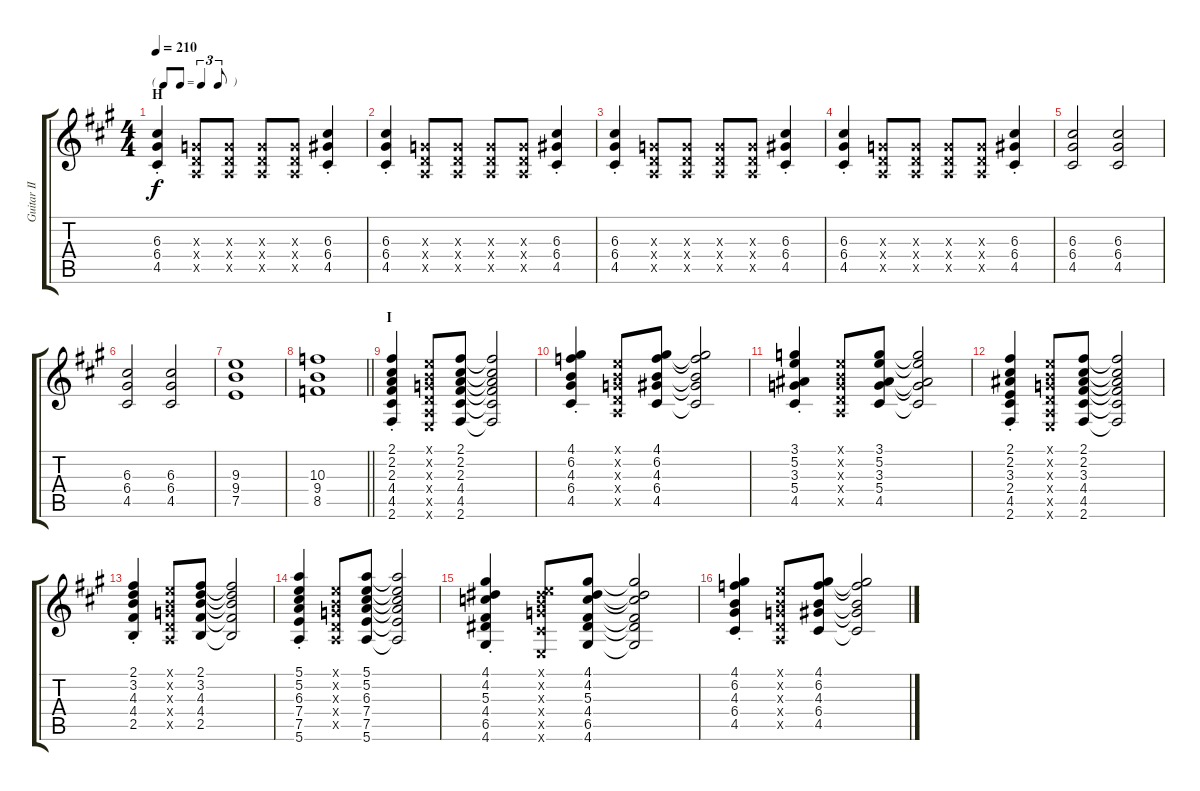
\track ("Guitar II" "Guitar II") {instrument distortionguitar}
\staff {score tabs}
\tuning (E4 B3 G3 D3 A2 E2) {hide}
\ts (4 4)
\tf triplet8th
\section ("" "H")
\tempo 210
\clef g2
\ks a
(6.3{st} 6.4{st} 4.5{st}).4{dy f} (0.3{x} 0.4{x} 0.5{x}).8 (0.3{x} 0.4{x} 0.5{x}).8 (0.3{x} 0.4{x} 0.5{x}).8 (0.3{x} 0.4{x} 0.5{x}).8 (6.3{st} 6.4{st} 4.5{st}).4 |
(6.3{st} 6.4{st} 4.5{st}).4 (0.3{x} 0.4{x} 0.5{x}).8 (0.3{x} 0.4{x} 0.5{x}).8 (0.3{x} 0.4{x} 0.5{x}).8 (0.3{x} 0.4{x} 0.5{x}).8 (6.3{st} 6.4{st} 4.5{st}).4 |
(6.3{st} 6.4{st} 4.5{st}).4 (0.3{x} 0.4{x} 0.5{x}).8 (0.3{x} 0.4{x} 0.5{x}).8 (0.3{x} 0.4{x} 0.5{x}).8 (0.3{x} 0.4{x} 0.5{x}).8 (6.3{st} 6.4{st} 4.5{st}).4 |
(6.3{st} 6.4{st} 4.5{st}).4 (0.3{x} 0.4{x} 0.5{x}).8 (0.3{x} 0.4{x} 0.5{x}).8 (0.3{x} 0.4{x} 0.5{x}).8 (0.3{x} 0.4{x} 0.5{x}).8 (6.3{st} 6.4{st} 4.5{st}).4 |
(6.3 6.4 4.5).2 (6.3 6.4 4.5).2 |
(6.3 6.4 4.5).2 (6.3 6.4 4.5).2 |
(9.3 9.4 7.5).1 |
\barLineRight lightlight
(10.3 9.4 8.5).1 |
\section ("" "I")
(2.1{st} 2.2{st} 2.3{st} 4.4{st} 4.5{st} 2.6{st}).4 (0.1{x} 0.2{x} 0.3{x} 0.4{x} 0.5{x} 0.6{x}).8 (2.1 2.2 2.3 4.4 4.5 2.6).8 (2.1{t} 2.2{t} 2.3{t} 4.4{t} 4.5{t} 2.6{t}).2 |
(4.1{st} 6.2{st} 4.3{st} 6.4{st} 4.5{st}).4 (0.1{x} 0.2{x} 0.3{x} 0.4{x} 0.5{x}).8 (4.1 6.2 4.3 6.4 4.5).8 (4.1{t} 6.2{t} 4.3{t} 6.4{t} 4.5{t}).2 |
(3.1{st} 5.2{st} 3.3{st} 5.4{st} 4.5{st}).4 (0.1{x} 0.2{x} 0.3{x} 0.4{x} 0.5{x}).8 (3.1 5.2 3.3 5.4 4.5).8 (3.1{t} 5.2{t} 3.3{t} 5.4{t} 4.5{t}).2 |
(2.1{st} 2.2{st} 3.3{st} 2.4{st} 4.5{st} 2.6{st}).4 (0.1{x} 0.2{x} 0.3{x} 0.4{x} 0.5{x} 0.6{x}).8 (2.1 2.2 3.3 4.4 4.5 2.6).8 (2.1{t} 2.2{t} 3.3{t} 4.4{t} 4.5{t} 2.6{t}).2 |
(2.1{st} 3.2{st} 4.3{st} 4.4{st} 2.5{st}).4 (0.1{x} 0.2{x} 0.3{x} 0.4{x} 0.5{x}).8 (2.1 3.2 4.3 4.4 2.5).8 (2.1{t} 3.2{t} 4.3{t} 4.4{t} 2.5{t}).2 |
(5.1{st} 5.2{st} 6.3{st} 7.4{st} 7.5{st} 5.6).4 (0.1{x} 0.2{x} 0.3{x} 0.4{x} 0.5{x}).8 (5.1 5.2 6.3 7.4 7.5 5.6).8 (5.1{t} 5.2{t} 6.3{t} 7.4{t} 7.5{t} 5.6{t}).2 |
(4.1{st} 4.2{st} 5.3{st} 4.4{st} 6.5{st} 4.6).4 (0.1{x} 4.2{x} 4.3{x} 5.4{x} 4.5{x} 0.6{x}).8 (4.1 4.2 5.3 4.4 6.5 4.6).8 (4.1{t} 4.2{t} 5.3{t} 4.4{t} 6.5{t} 4.6{t}).2 |
(4.1{st} 6.2{st} 4.3{st} 6.4{st} 4.5{st}).4 (0.1{x} 0.2{x} 0.3{x} 0.4{x} 0.5{x}).8 (4.1 6.2 4.3 6.4 4.5).8 (4.1{t} 6.2{t} 4.3{t} 6.4{t} 4.5{t}).2
